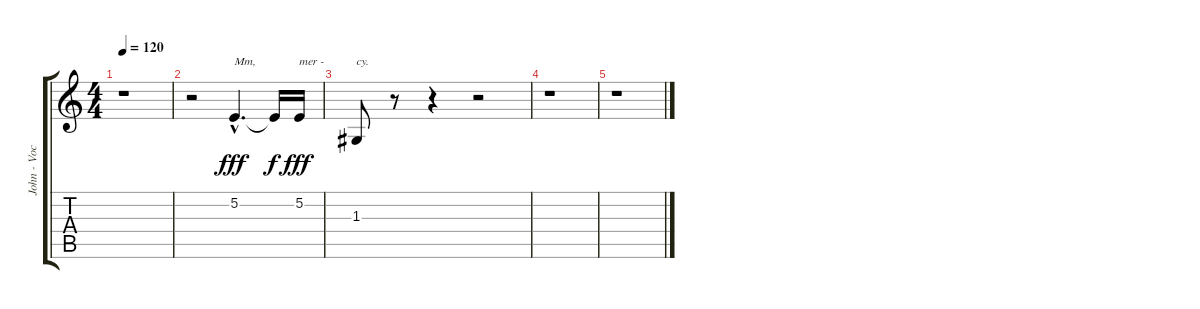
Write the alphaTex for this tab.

\track ("John - Vocals" "John - Voc") {instrument altosax}
\staff {score tabs}
\tuning (E4 B3 G3 D3 A2 E2) {hide}
\ts (4 4)
\tempo 120
\clef g2
\ks c
r.1{dy fff volume 7} |
r.2{volume 5} 5.2{hac}.4{d txt "Mm,"} 5.2{t}.16{dy f} 5.2.16{txt "mer -" dy fff} |
1.3.8{txt "cy." volume 3} r.8 r.4 r.2 |
r.1{volume 2} |
r.1{volume 1}
